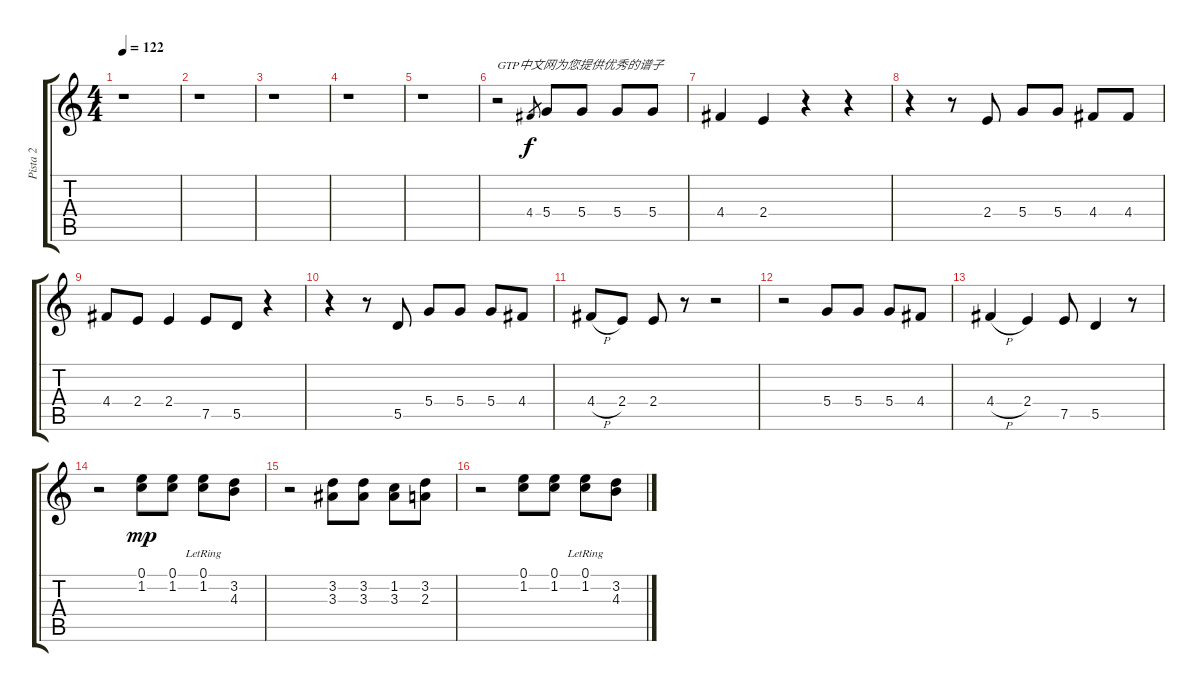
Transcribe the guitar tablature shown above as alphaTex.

\track ("Pista 2" "Pista 2") {instrument electricguitarjazz}
\staff {score tabs}
\tuning (E4 B3 G3 D3 A2 E2) {hide}
\ts (4 4)
\tempo 122
\clef g2
\ks c
r.1{dy f instrument electricguitarjazz} |
r.1 |
r.1 |
r.1 |
r.1 |
r.2{txt "GTP中文网为您提供优秀的谱子"} 4.4.8{gr} 5.4.8 5.4.8 5.4.8 5.4.8 |
4.4.4 2.4.4 r.4 r.4 |
r.4 r.8 2.4.8 5.4.8 5.4.8 4.4.8 4.4.8 |
4.4.8 2.4.8 2.4.4 7.5.8 5.5.8 r.4 |
r.4 r.8 5.5.8 5.4.8 5.4.8 5.4.8 4.4.8 |
4.4{h}.8 2.4.8 2.4.8 r.8 r.2 |
r.2 5.4.8 5.4.8 5.4.8 4.4.8 |
4.4{h}.4 2.4.4 7.5.8 5.5.4 r.8 |
r.2 (0.1 1.2).8{dy mp} (0.1 1.2).8 (0.1{lr} 1.2).8 (3.2 4.3).8 |
r.2 (3.2 3.3).8 (3.2 3.3).8 (1.2 3.3).8 (3.2 2.3).8 |
r.2 (0.1 1.2).8 (0.1 1.2).8 (0.1{lr} 1.2).8 (3.2 4.3).8
